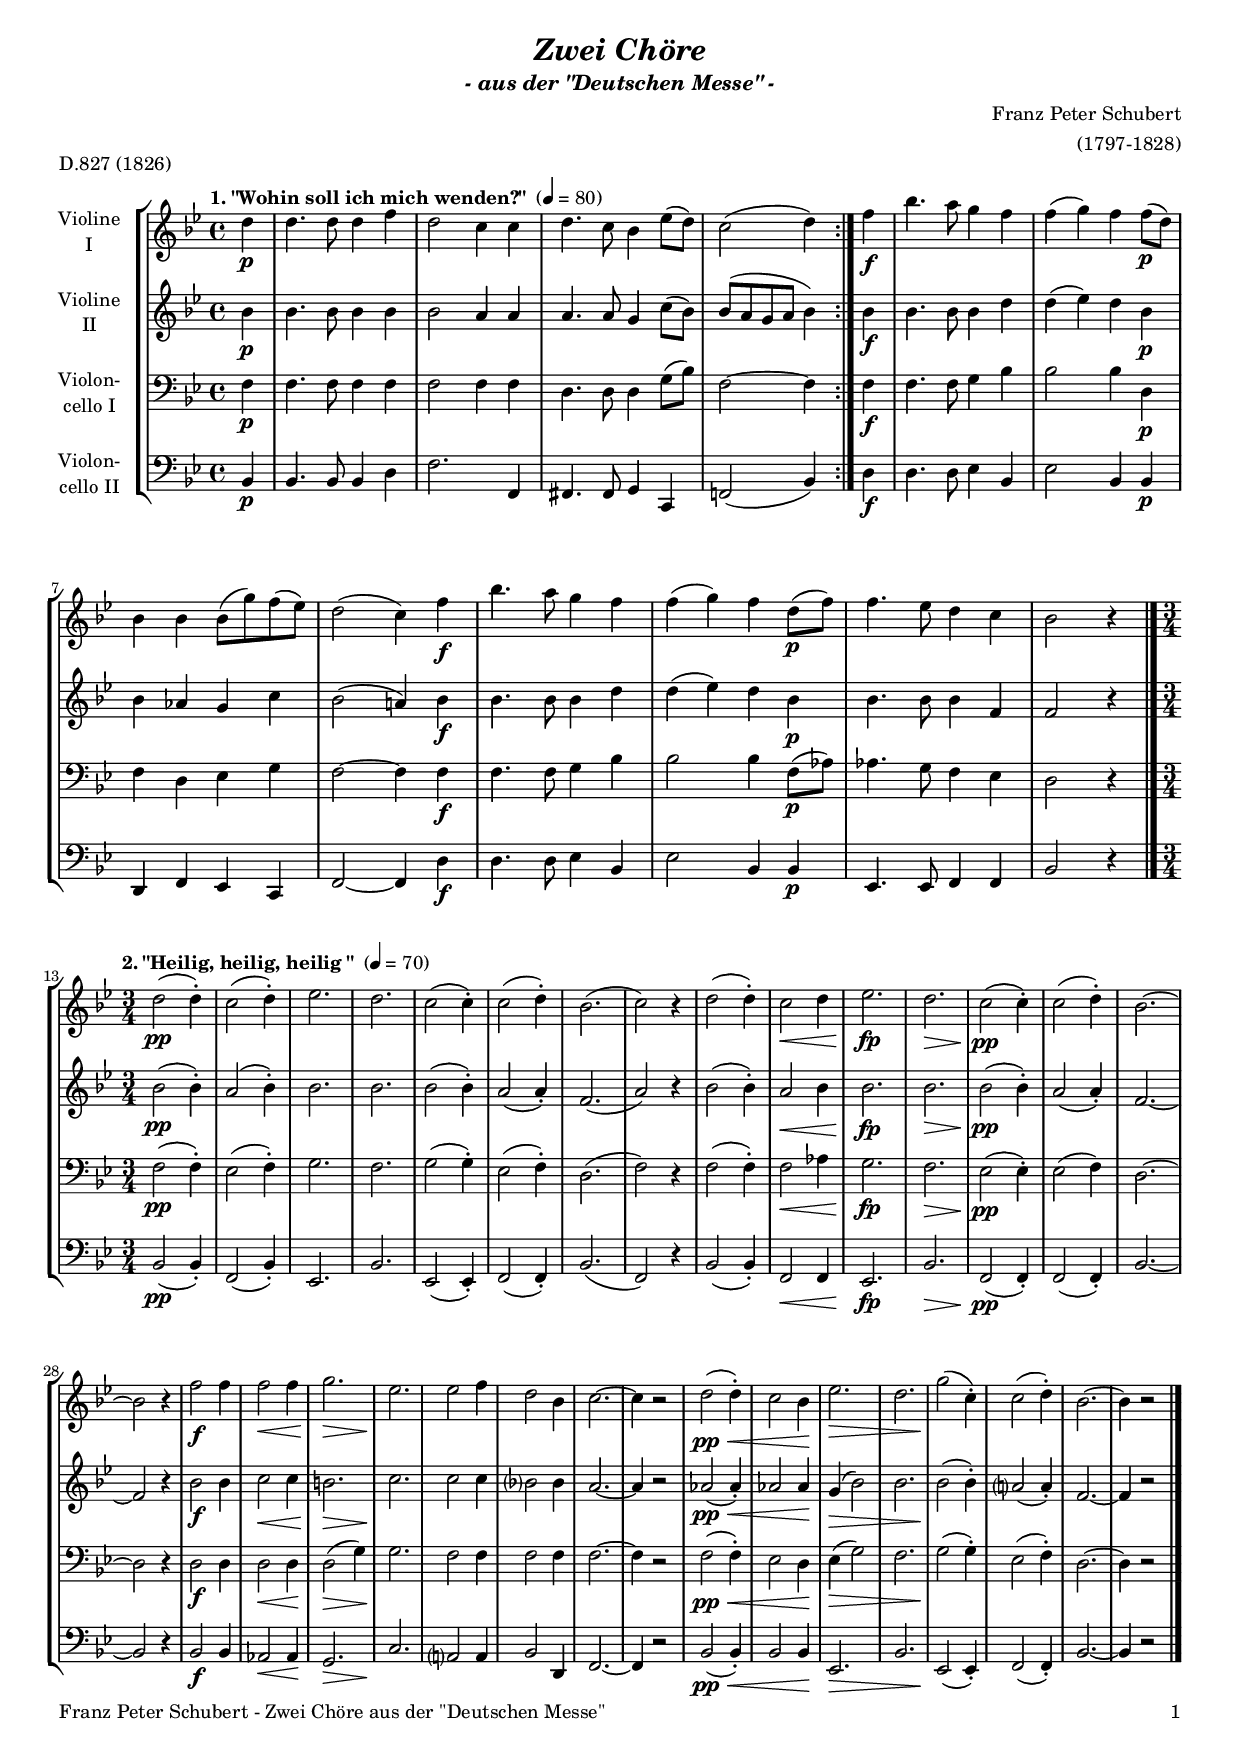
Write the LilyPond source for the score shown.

\version "2.22.0"
\include "deutsch.ly"

#(set-global-staff-size 16.5)

\header {
  title     = \markup \bold \italic "Zwei Chöre"
  subtitle  = \markup \bold \italic "- aus der \"Deutschen Messe\" -"
  composer  = "Franz Peter Schubert"
  arranger  = "(1797-1828)"
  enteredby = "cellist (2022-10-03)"
  piece     = "D.827 (1826)"
}

voiceconsts = {
  \key b \major
  \time 4/4
  \clef "treble"
%  \numericTimeSignature
  \compressEmptyMeasures
  % Set default beaming for all staves
%  \set Timing.beamExceptions = #'()
%  \set Timing.baseMoment     = #(ly:make-moment 1 4)
%  \set Timing.beatStructure  = #'(1 1 1 1)
}

mivl = "violin"
miba = "cello"
mipz = "pizzicato strings"

introa = {        \tempo "1. \"Wohin soll ich mich wenden?\" " 4=80 }
introb = { \break \tempo "2. \"Heilig, heilig, heilig \" " 4=70 \time 3/4 }
 
va = \relative c'' {
  \voiceconsts
  
  \introa
  \repeat volta 2 {
    \partial 4 d4\p
    d4. d8 d4 f
    d2 c4 c
    d4. c8 b4 es8( d)
    c2( d4)
  }
  f\f
  b4. a8 g4 f
  f( g) f f8(\p d)

  b4 b b8( g') f( es)
  d2( c4) f\f
  b4. a8 g4 f
  f( g) f d8(\p f)
  f4. es8 d4 c
  \partial 2. b2 r4 \bar "|."

  \introb
  d2(\pp d4)-.
  c2( d4)-.
  es2.
  d
  c2( c4)-.
  c2( d4)-.
  b2.(
  c2) r4
  d2( d4)-.
  c2\< d4
  es2.\!\fp

  d\>
  c2(\!\pp c4)-.
  c2( d4)-.
  b2.~
  b2 r4
  f'2\f f4
  f2\< f4
  g2.\!\>
  es\!
  es2 f4
  d2 b4

  c2.~
  c4 r2
  d(\pp\< d4)-.
  c2 b4\!
  es2.\>
  d
  g2(\! c,4)-.
  c2( d4)-.
  b2.~
  b4 r2 \bar "|."
}

vb = \relative c'' {
  \voiceconsts
  
  \introa
  \repeat volta 2 {
    \partial 4 b4\p
    b4. b8 b4 b
    b2 a4 a
    a4. a8 g4 c8( b)
    b( a g a b4)
  }
  b4\f
  b4. b8 b4 d
  d( es) d b\p

  b as g c
  b2( a!4) b\f
  b4. b8 b4 d
  d( es) d b\p
  b4. b8 b4 f
  \partial 2. f2 r4 \bar "|."

  \introb
  b2(\pp b4)-.
  a2( b4)-.
  b2.
  b
  b2( b4)-.
  a2( a4)-.
  f2.(
  a2) r4
  b2( b4)-.
  a2\< b4
  b2.\!\fp

  b\>
  b2(\!\pp b4)-.
  a2( a4)-.
  f2.~
  f2 r4
  b2\f b4
  c2\< c4
  h2.\!\>
  c\!
  c2 c4
  b?2 b4

  a2.~
  a4 r2
  as2(\pp\< as4)-.
  as2 as4\!
  g(\> b2)
  b2.
  b2(\! b4)-.
  a?2( a4)-.
  f2.~
  f4 r2 \bar "|."
}

vc = \relative c {
  \voiceconsts
  \clef "bass"
  
  \introa
  \repeat volta 2 {
    \partial 4 f4\p
    f4. f8 f4 f
    f2 f4 f
    d4. d8 d4 g8( b)
    f2~ f4
  }
  f\f
  f4. f8 g4 b
  b2 b4 d,\p

  f d es g
  f2~ f4 f\f
  f4. f8 g4 b
  b2 b4 f8(\p as)
  as4. g8 f4 es
  \partial 2. d2 r4 \bar "|."

  \introb
  f2(\pp f4)-.
  es2( f4)-.
  g2.
  f
  g2( g4)-.
  es2( f4)-.
  d2.(
  f2) r4
  f2( f4)-.
  f2\< as4
  g2.\!\fp

  f\>
  es2(\!\pp es4)-.
  es2( f4)
  d2.~
  d2 r4
  d2\f d4
  d2\< d4\!
  d2(\> g4)
  g2.\!
  f2 f4
  f2 f4

  f2.~
  f4 r2
  f2(\pp\< f4)-.
  es2 d4\!
  es(\> g2)
  f2.
  g2(\! g4)-.
  es2( f4)-.
  d2.~
  d4 r2 \bar "|."
}

vd = \relative c {
  \voiceconsts
  \clef "bass"
  
  \introa
  \repeat volta 2 {
    \partial 4 b4\p
    b4. b8 b4 d
    f2. f,4
    fis4. fis8 g4 c,
    f!2( b4)
  }
  d\f
  d4. d8 es4 b
  es2 b4 b\p

  d, f es c
  f2~ f4 d'\f
  d4. d8 es4 b
  es2 b4 b\p
  es,4. es8 f4 f
  \partial 2. b2 r4 \bar "|."

  \introb
  b2(\pp b4)-.
  f2( b4)-.
  es,2.
  b'
  es,2( es4)-.
  f2( f4)-.
  b2.(
  f2) r4
  b2( b4)-.
  f2\< f4
  es2.\!\fp

  b'\>
  f2(\!\pp f4)-.
  f2( f4)-.
  b2.~
  b2 r4
  b2\f b4
  as2\< as4\!
  g2.\>
  c\!
  a?2 a4
  b2 d,4

  f2.~
  f4 r2
  b2(\pp\< b4)-.
  b2 b4\!
  es,2.\>
  b'
  es,2(\! es4)-.
  f2( f4)-.
  b2.~
  b4 r2 \bar "|."
}


music = \new StaffGroup <<
      \new Staff {
	\set Staff.midiInstrument = \mivl
	\set Staff.instrumentName = \markup \center-column { "Violine" "I" }
	\transpose b b { \va }
      }

      \new Staff {
	\set Staff.midiInstrument = \mivl
	\set Staff.instrumentName = \markup \center-column { "Violine" "II" }
	\transpose b b { \vb }
      }

      \new Staff {
	\set Staff.midiInstrument = \miba
	\set Staff.instrumentName = \markup \center-column { "Violon-" "cello I" }
	\transpose b b { \vc }
      }

      \new Staff {
	\set Staff.midiInstrument = \miba
	\set Staff.instrumentName = \markup \center-column { "Violon-" "cello II" }
	\transpose b b { \vd }
      }
>>

\book {
   \paper {
    print-page-number = ##t
    print-first-page-number = ##t
    ragged-last-bottom = ##f
    oddHeaderMarkup = \markup \null
    evenHeaderMarkup = \markup \null
    oddFooterMarkup = \markup {
      \fill-line {
        \on-the-fly #print-page-number-check-first
        "Franz Peter Schubert - Zwei Chöre aus der \"Deutschen Messe\"" \fromproperty #'page:page-number-string
      }
    }
    evenFooterMarkup = \oddFooterMarkup
  } \score {
    \music
    \layout {}
  }

  \score {
    \unfoldRepeats \music

    \midi {
      \context {
        \Score
      }
    }
  }
}